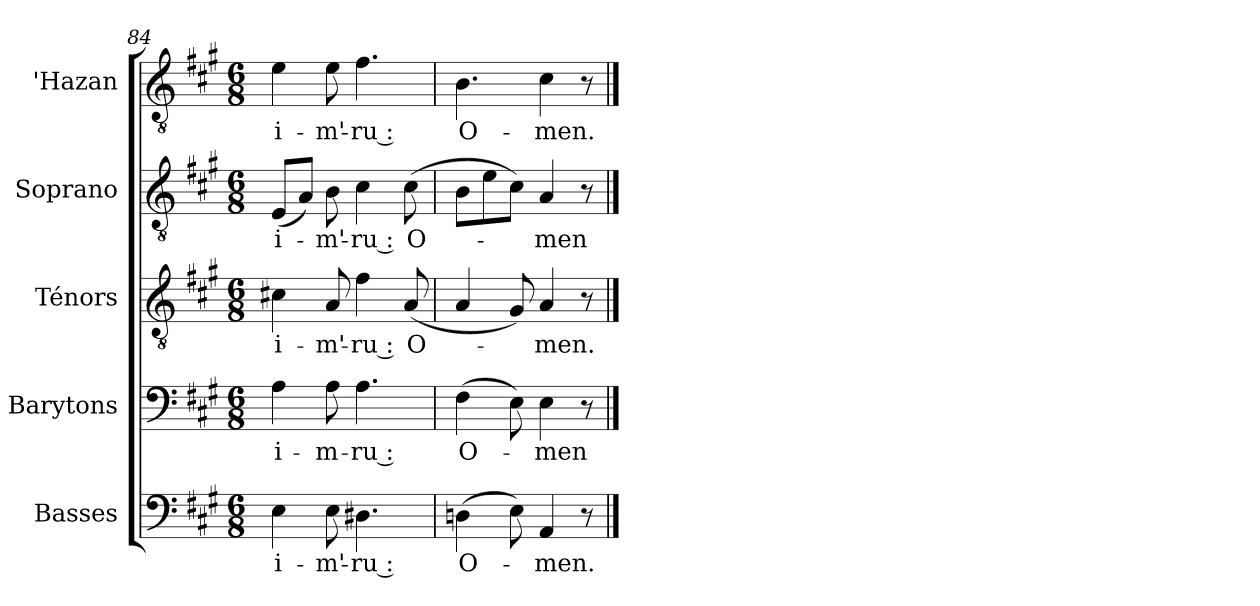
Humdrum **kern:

**kern	**text	**kern	**text	**kern	**text	**kern	**text	**kern	**text
*part5	*part5	*part4	*part4	*part3	*part3	*part2	*part2	*part1	*part1
*staff5	*staff5	*staff4	*staff4	*staff3	*staff3	*staff2	*staff2	*staff1	*staff1
*I"Basses	*	*I"Barytons	*	*I"Ténors	*	*I"Soprano	*	*I"'Hazan	*
*I'B.	*	*I'Bar.	*	*I'T.	*	*I'S.	*	*I''H.	*
*clefF4	*	*clefF4	*	*clefGv2	*	*clefGv2	*	*clefGv2	*
*	*	*	*	*ITrd7c12	*	*ITrd7c12	*	*ITrd7c12	*
*k[f#c#g#]	*	*k[f#c#g#]	*	*k[f#c#g#]	*	*k[f#c#g#]	*	*k[f#c#g#]	*
*A:	*	*A:	*	*A:	*	*A:	*	*A:	*
*M6/8	*	*M6/8	*	*M6/8	*	*M6/8	*	*M6/8	*
=84	=84	=84	=84	=84	=84	=84	=84	=84	=84
!	!LO:LY:b:color=#000000	!	!	!	!	!	!	!	!
!	!	!	!LO:LY:b:color=#000000	!	!	!	!	!	!
!	!	!	!	!	!LO:LY:b:color=#000000	!	!	!	!
!	!	!	!	!	!	!	!LO:LY:b:color=#000000	!	!
!	!	!	!	!	!	!	!	!	!LO:LY:b:color=#000000
4Ei\	-i-	4Ai\	-i-	4C#Xi\	-i-	(8EEi/L	-i-	4Ei\	-i-
.	.	.	.	.	.	8AAi/J)	.	.	.
!	!LO:LY:b:color=#000000	!	!	!	!	!	!	!	!
!	!	!	!LO:LY:b:color=#000000	!	!	!	!	!	!
!	!	!	!	!	!LO:LY:b:color=#000000	!	!	!	!
!	!	!	!	!	!	!	!LO:LY:b:color=#000000	!	!
!	!	!	!	!	!	!	!	!	!LO:LY:b:color=#000000
8Ei\	-m'-	8Ai\	-m-	8AAi/	-m'-	8BBi\	-m'-	8Ei\	-m'-
!	!LO:LY:b:color=#000000	!	!	!	!	!	!	!	!
!	!	!	!LO:LY:b:color=#000000	!	!	!	!	!	!
!	!	!	!	!	!LO:LY:b:color=#000000	!	!	!	!
!	!	!	!	!	!	!	!LO:LY:b:color=#000000	!	!
!	!	!	!	!	!	!	!	!	!LO:LY:b:color=#000000
4.D#Xi\	-ru :	4.Ai\	-ru :	4F#i\	-ru :	4C#i\	-ru :	4.F#i\	-ru :
!	!	!	!	!	!LO:LY:b:color=#000000	!	!	!	!
!	!	!	!	!	!	!	!LO:LY:b:color=#000000	!	!
.	.	.	.	(8AAi/	O-	(8C#i\	O-	.	.
=85	=85	=85	=85	=85	=85	=85	=85	=85	=85
!	!LO:LY:b:color=#000000	!	!	!	!	!	!	!	!
!	!	!	!LO:LY:b:color=#000000	!	!	!	!	!	!
!	!	!	!	!	!	!	!	!	!LO:LY:b:color=#000000
(4Dni\	O-	(4F#i\	O-	4AAi/	.	8BBi\L	.	4.BBi\	O-
.	.	.	.	.	.	8Ei\	.	.	.
8Ei\)	.	8Ei\)	.	8GG#i/)	.	8C#i\J)	.	.	.
!	!LO:LY:b:color=#000000	!	!	!	!	!	!	!	!
!	!	!	!LO:LY:b:color=#000000	!	!	!	!	!	!
!	!	!	!	!	!LO:LY:b:color=#000000	!	!	!	!
!	!	!	!	!	!	!	!LO:LY:b:color=#000000	!	!
!	!	!	!	!	!	!	!	!	!LO:LY:b:color=#000000
4AAi/	-men.	4Ei\	-men	4AAi/	-men.	4AAi/	-men	4C#i\	-men.
8r	.	8r	.	8r	.	8r	.	8r	.
==	==	==	==	==	==	==	==	==	==
*-	*-	*-	*-	*-	*-	*-	*-	*-	*-
